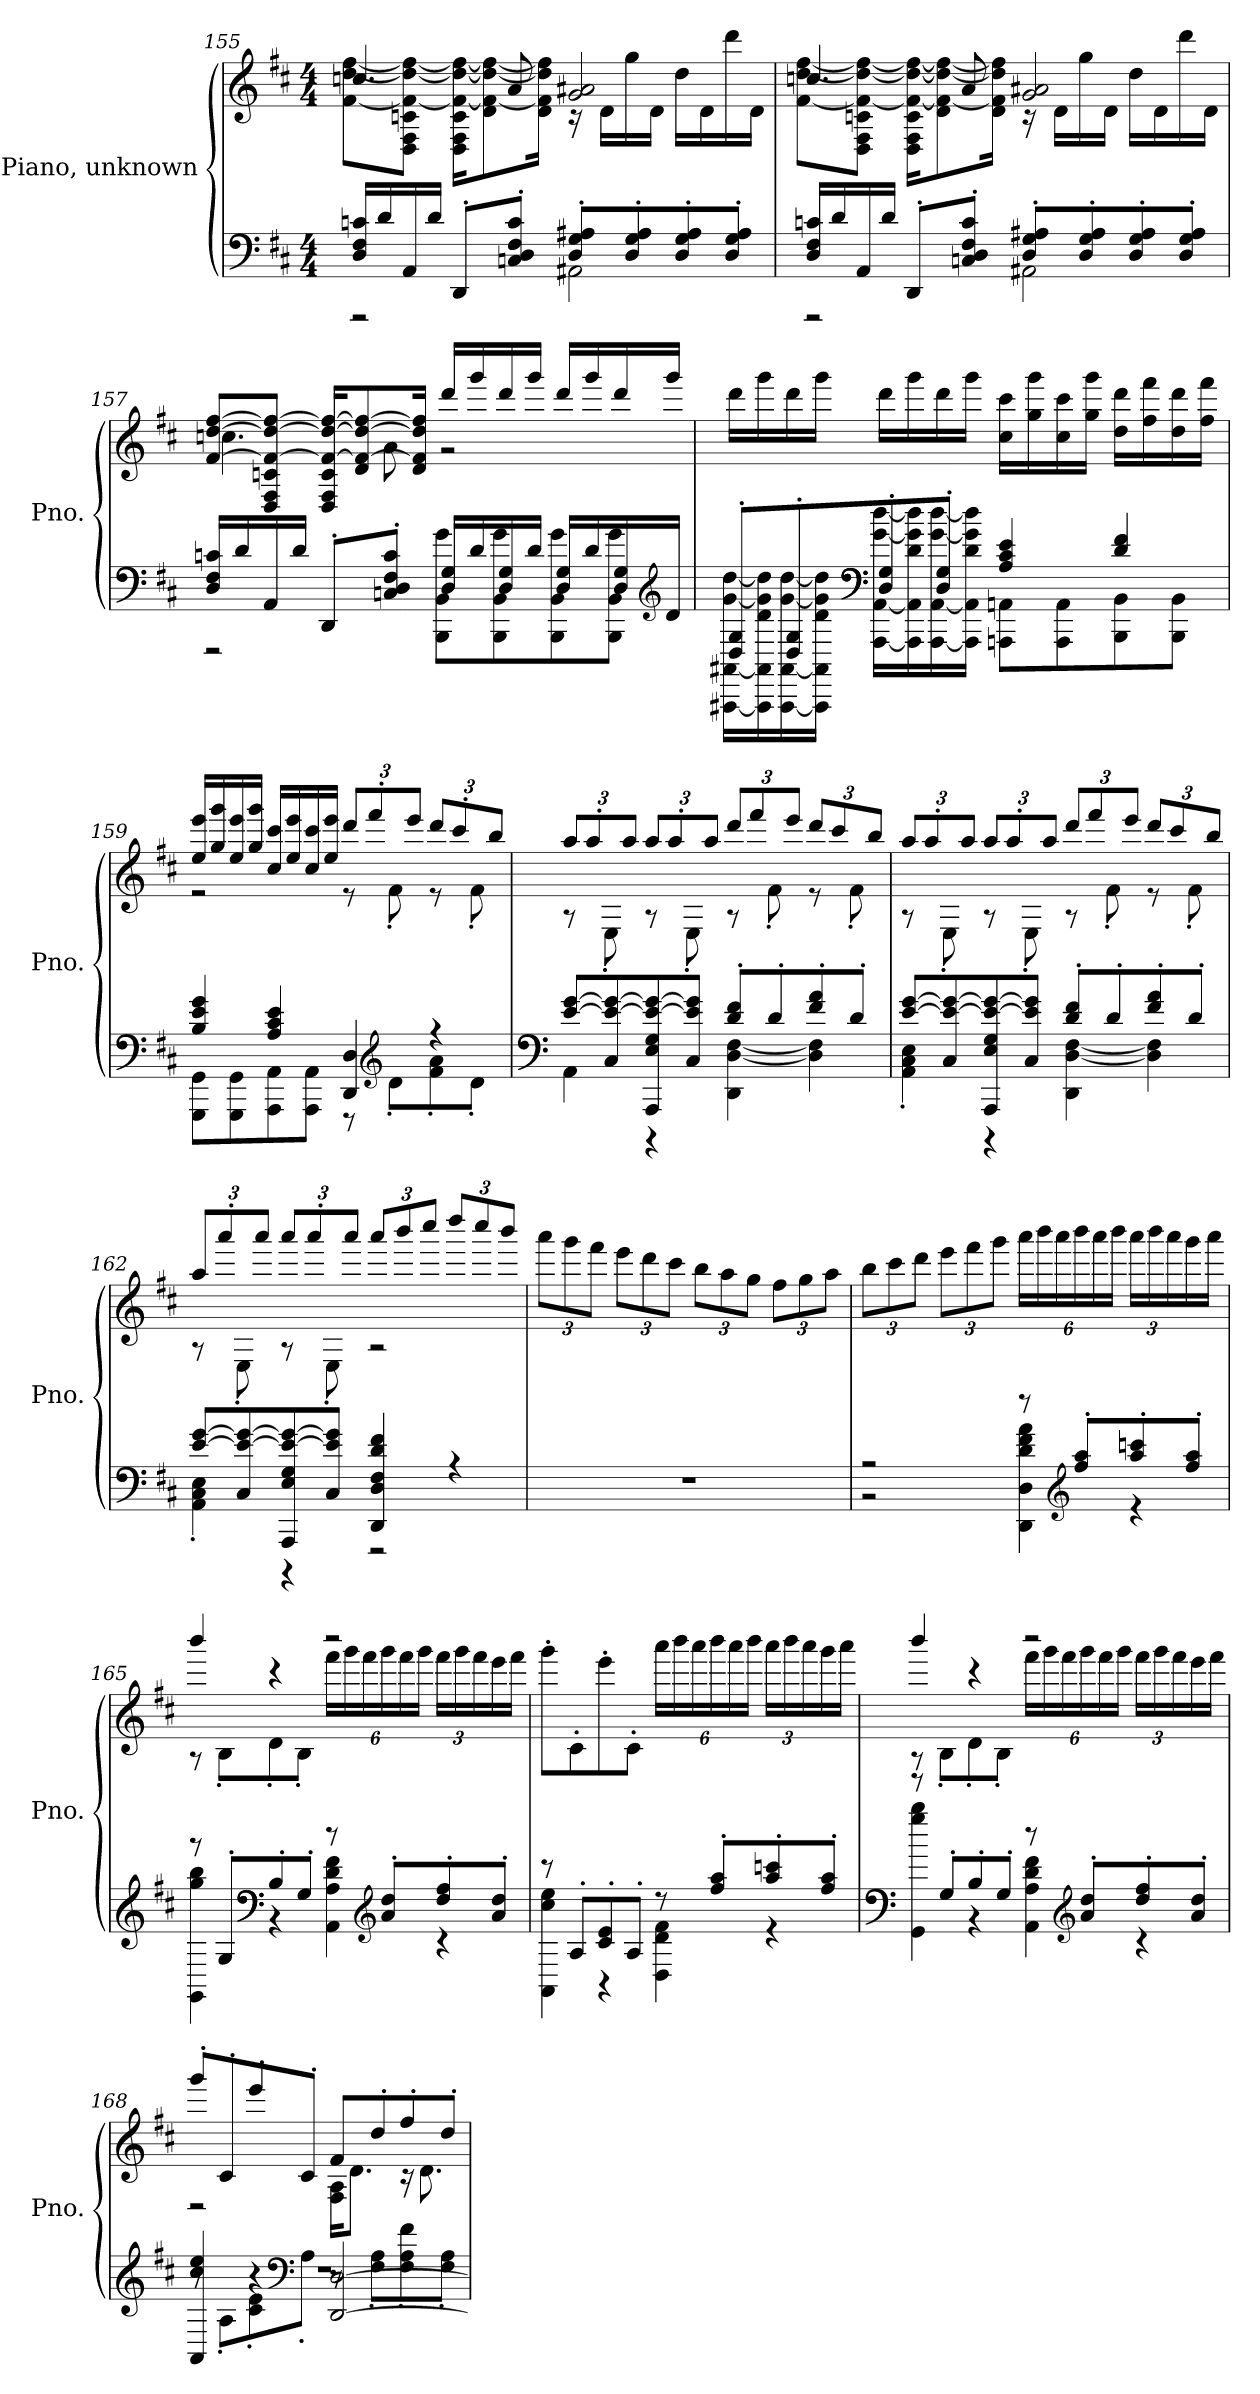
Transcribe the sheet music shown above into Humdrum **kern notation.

**kern	**kern
*part1	*part1
*staff2	*staff1
*I"Piano, unknown	*
*I'Pno.	*
!!LO:LB:g=z
*clefF4	*clefG2
*k[f#c#]	*k[f#c#]
*M4/4	*M4/4
=155	=155
*^	*^
16D/ 16F#/ 16cn/LL	2r	4.ccn/	[8f#\ [8dd\ [8ff#\L
16d/	.	.	.
16AA/	.	.	8D\ 8F#\ 8cn\ 8f#\_ 8dd\_ 8ff#\_J
16d/JJ	.	.	.
8DD'/L	.	.	16D\ 16F#\ 16c\ 16f#\_ 16dd\_ 16ff#\_KL
.	.	.	8d\ 8f#\_ 8dd\_ 8ff#\_
8Cn/' 8D/' 8F#/' 8c/'J	.	8a/	.
.	.	.	16d\ 16f#\] 16dd\] 16ff#\]Jk
8D/' 8G/' 8A#X/'L	2AA#X\	2g/ 2a#X/	16r
.	.	.	16d\LL
8D/' 8G/' 8A#/'	.	.	16gg\
.	.	.	16d\JJ
8D/' 8G/' 8A#/'	.	.	16dd\LL
.	.	.	16d\
8D/' 8G/' 8A#/'J	.	.	16ddd\
.	.	.	16d\JJ
=156	=156	=156	=156
16D/ 16F#/ 16cn/LL	2r	4.ccn/	[8f#\ [8dd\ [8ff#\L
16d/	.	.	.
16AA/	.	.	8D\ 8F#\ 8cn\ 8f#\_ 8dd\_ 8ff#\_J
16d/JJ	.	.	.
8DD'/L	.	.	16D\ 16F#\ 16c\ 16f#\_ 16dd\_ 16ff#\_KL
.	.	.	8d\ 8f#\_ 8dd\_ 8ff#\_
8Cn/' 8D/' 8F#/' 8c/'J	.	8a/	.
.	.	.	16d\ 16f#\] 16dd\] 16ff#\]Jk
8D/' 8G/' 8A#X/'L	2AA#X\	2g/ 2a#X/	16r
.	.	.	16d\LL
8D/' 8G/' 8A#/'	.	.	16gg\
.	.	.	16d\JJ
8D/' 8G/' 8A#/'	.	.	16dd\LL
.	.	.	16d\
8D/' 8G/' 8A#/'J	.	.	16ddd\
.	.	.	16d\JJ
!!LO:LB:g=z	!!
=157	=157	=157	=157
16D/ 16F#/ 16cn/LL	2r	[8f#/ [8dd/ [8ff#/L	4.ccn\
16d/	.	.	.
16AA/	.	8D/ 8F#/ 8cn/ 8f#/_ 8dd/_ 8ff#/_J	.
16d/JJ	.	.	.
8DD'/L	.	16D/ 16F#/ 16c/ 16f#/_ 16dd/_ 16ff#/_KL	.
.	.	8d/ 8f#/_ 8dd/_ 8ff#/_	.
8Cn/' 8D/' 8F#/' 8c/'J	.	.	8a\
.	.	16d/ 16f#/] 16dd/] 16ff#/]Jk	.
16D/ 16G/LL	8BBB\ 8BB\ 8g\L	16ddd/LL	2r
16d/	.	16ggg/	.
16D/ 16G/	8BBB\ 8BB\ 8g\	16ddd/	.
16d/JJ	.	16ggg/JJ	.
16D/ 16G/LL	8BBB\ 8BB\ 8g\	16ddd/LL	.
16d/	.	16ggg/	.
16D/ 16G/	8BBB\ 8BB\ 8g\J	16ddd/	.
*clefG2	*	*	*
16d/JJ	.	16ggg/JJ	.
*	*	*v	*v
!!LO:LB:g=z
=158	=158	=158
8D/' 8G/'L	[16AAA#X\ [16AA#X\ [16g\ [16dd\LL	16ddd\LL
.	16AAA#\] 16AA#\] 16d\ 16g\] 16dd\]	16ggg\
8D/' 8G/'	[16AAA#\ [16AA#\ [16g\ [16dd\	16ddd\
.	16AAA#\] 16AA#\] 16d\ 16g\] 16dd\]JJ	16ggg\JJ
*clefF4	*	*
8D/' 8G/'	[16AAA#\ [16AA#\ [16g\ [16dd\LL	16ddd\LL
.	16AAA#\] 16AA#\] 16d\ 16g\] 16dd\]	16ggg\
8D/' 8G/'J	[16AAA#\ [16AA#\ [16g\ [16dd\	16ddd\
.	16AAA#\] 16AA#\] 16d\ 16g\] 16dd\]JJ	16ggg\JJ
4A/ 4c#/ 4e/	8AAAn\ 8AAn\L	16cc#\ 16ccc#\LL
.	.	16gg\ 16ggg\
.	8AAA\ 8AA\	16cc#\ 16ccc#\
.	.	16gg\ 16ggg\JJ
4d/ 4f#/	8BBB\ 8BB\	16dd\ 16ddd\LL
.	.	16ff#\ 16fff#\
.	8BBB\ 8BB\J	16dd\ 16ddd\
.	.	16ff#\ 16fff#\JJ
!!LO:LB:g=z
=159	=159	=159
*	*	*^
4B/ 4e/ 4g/	8GGG\ 8GG\L	16ee/ 16eee/LL	2r
.	.	16gg/ 16ggg/	.
.	8GGG\ 8GG\	16ee/ 16eee/	.
.	.	16gg/ 16ggg/JJ	.
4A/ 4c#/ 4e/	8AAA\ 8AA\	16cc#/ 16ccc#/LL	.
.	.	16ee/ 16eee/	.
.	8AAA\ 8AA\J	16cc#/ 16ccc#/	.
.	.	16ee/ 16eee/JJ	.
*	*	*Xbrackettup	*
4DD/ 4D/	8r	12ddd/L	8r
.	.	12fff#'/	.
*clefG2	*	*	*
.	8d'\L	.	8f#'\
.	.	12eee/J	.
4r	8f#\' 8a\'	12ddd/L	8r
.	.	12ccc#'/	.
.	8d'\J	.	8f#'\
.	.	12bb/J	.
=160	=160	=160	=160
*clefF4	*	*	*
[8e/ [8g/L	4AA\	12aa/L	8r
.	.	12aa'/	.
8C#/ 8e/_ 8g/_	.	.	8E'\
.	.	12aa/J	.
8AAA/ 8E/ 8G/ 8e/_ 8g/_	4r	12aa/L	8r
.	.	12aa'/	.
8C#/ 8e/] 8g/]J	.	.	8E'\
.	.	12aa/J	.
8d/' 8f#/'L	4DD\ [4D\ [4F#\	12ddd/L	8r
.	.	12fff#/	.
8d'/	.	.	8f#'\
.	.	12eee/J	.
8f#/' 8a/'	4D\] 4F#\]	12ddd/L	8r
.	.	12ccc#/	.
8d'/J	.	.	8f#'\
.	.	12bb/J	.
!!LO:LB:g=z	!!
=161	=161	=161	=161
[8e/ [8g/L	4AA\' 4C#\' 4E\'	12aa/L	8r
.	.	12aa'/	.
8C#/ 8e/_ 8g/_	.	.	8E'\
.	.	12aa/J	.
8AAA/ 8E/ 8G/ 8e/_ 8g/_	4r	12aa/L	8r
.	.	12aa'/	.
8C#/ 8e/] 8g/]J	.	.	8E'\
.	.	12aa/J	.
8d/' 8f#/'L	4DD\ [4D\ [4F#\	12ddd/L	8r
.	.	12fff#/	.
8d'/	.	.	8f#'\
.	.	12eee/J	.
8f#/' 8a/'	4D\] 4F#\]	12ddd/L	8r
.	.	12ccc#/	.
8d'/J	.	.	8f#'\
.	.	12bb/J	.
=162	=162	=162	=162
[8e/ [8g/L	4AA\' 4C#\' 4E\'	12aa/L	8r
.	.	12aaa'/	.
8C#/ 8e/_ 8g/_	.	.	8E'\
.	.	12aaa/J	.
8AAA/ 8E/ 8G/ 8e/_ 8g/_	4r	12aaa/L	8r
.	.	12aaa'/	.
8C#/ 8e/] 8g/]J	.	.	8E'\
.	.	12aaa/J	.
4DD/ 4D/ 4F#/ 4d/ 4f#/	2r	12aaa/L	2r
.	.	12bbb/	.
.	.	12cccc#/J	.
4r	.	12dddd/L	.
.	.	12cccc#/	.
.	.	12bbb/J	.
*v	*v	*	*
*	*v	*v
!!LO:PB:g=z
=163	=163
1r	12aaa\L
.	12ggg\
.	12fff#\J
.	12eee\L
.	12ddd\
.	12ccc#\J
.	12bb\L
.	12aa\
.	12gg\J
.	12ff#\L
.	12gg\
.	12aa\J
=164	=164
*^	*
2r	2r	12bb\L
.	.	12ccc#\
.	.	12ddd\J
.	.	12eee\L
.	.	12fff#\
.	.	12ggg\J
8r	4DD\ 4D\ 4d\ 4f#\ 4a\	24aaa\LL
.	.	24bbb\
.	.	24aaa\
*clefG2	*	*
8ff#/' 8aa/'L	.	24bbb\
.	.	24aaa\
.	.	24bbb\JJ
8aa/' 8cccn/'	4r	24aaa\LL
.	.	24bbb\
.	.	24aaa\
8ff#/' 8aa/'J	.	16ggg\
.	.	16aaa\JJ
!!LO:LB:g=z
=165	=165	=165
*	*	*^
8r	4GG\ 4gg\ 4bb\	4bbb/	8r
8G'/L	.	.	8B'\L
*clefF4	*	*	*
8B'/	4r	4r	8d'\
8G'/J	.	.	8B'\J
8r	4AA\ 4A\ 4d\ 4f#\	2r	24fff#\LL
.	.	.	24ggg\
.	.	.	24fff#\
*clefG2	*	*	*
8a/' 8dd/'L	.	.	24ggg\
.	.	.	24fff#\
.	.	.	24ggg\JJ
8dd/' 8ff#/'	4r	.	24fff#\LL
.	.	.	24ggg\
.	.	.	24fff#\
8a/' 8dd/'J	.	.	16eee\
.	.	.	16fff#\JJ
*	*	*v	*v
=166	=166	=166
8r	4AA\ 4cc#\ 4ee\	8ggg'\L
8A'/L	.	8c#'\
8c#/' 8e/'	4r	8eee'\
8A'/J	.	8c#'\J
8r	4D\ 4d\ 4f#\	24aaa\LL
.	.	24bbb\
.	.	24aaa\
8ff#/' 8aa/'L	.	24bbb\
.	.	24aaa\
.	.	24bbb\JJ
8aa/' 8cccn/'	4r	24aaa\LL
.	.	24bbb\
.	.	24aaa\
8ff#/' 8aa/'J	.	16ggg\
.	.	16aaa\JJ
!!LO:LB:g=z
=167	=167	=167
*clefF4	*	*
*	*	*^
8r	4GG\ 4gg\ 4bb\	4bbb/	8r
8G'/L	.	.	8B'\L
8B'/	4r	4r	8d'\
8G'/J	.	.	8B'\J
8r	4AA\ 4A\ 4d\ 4f#\	2r	24fff#\LL
.	.	.	24ggg\
.	.	.	24fff#\
*clefG2	*	*	*
8a/' 8dd/'L	.	.	24ggg\
.	.	.	24fff#\
.	.	.	24ggg\JJ
8dd/' 8ff#/'	4r	.	24fff#\LL
.	.	.	24ggg\
.	.	.	24fff#\
8a/' 8dd/'J	.	.	16eee\
.	.	.	16fff#\JJ
=168	=168	=168	=168
*	*^	*	*
1r	8r	4AA/ 4cc#/ 4ee/	8ggg'/L	2r
.	8A'\L	.	8c#'/	.
.	8c#\' 8e\'	4r	8eee'/	.
*clefF4	*	*	*	*
.	8A'\J	.	8c#'/J	.
.	8r	[2DD/ [2D/	8f#/L	16F#\ 16A\KL
.	.	.	.	8.d\J
.	8F#\' 8A\'L	.	8dd'/	.
.	8F#\' 8A\' 8f#\'	.	8ff#'/	16r
.	.	.	.	8.d\
.	8F#\' 8A\'J	.	8dd'/J	.
*v	*v	*v	*	*
*	*v	*v
=	=
*-	*-
